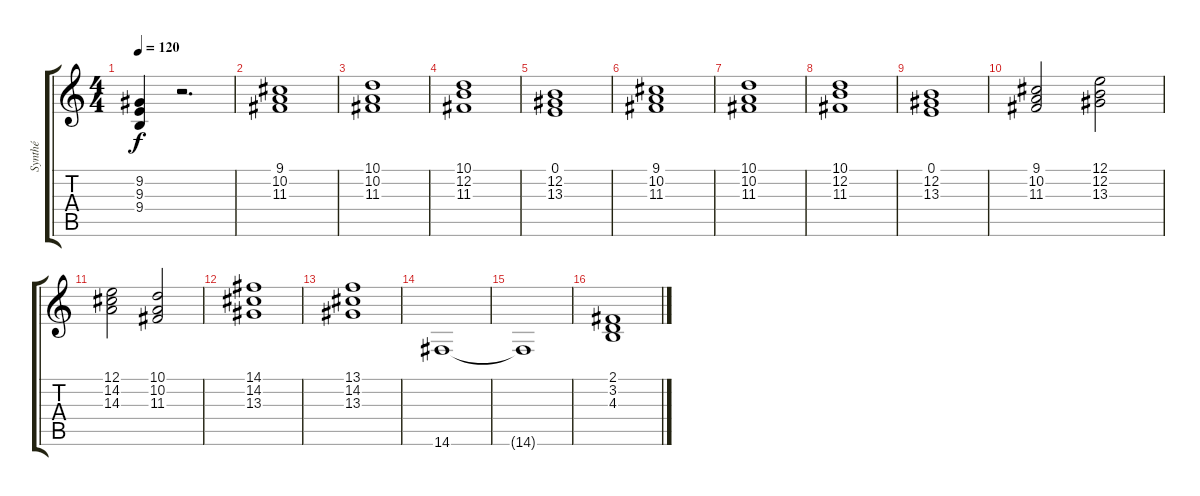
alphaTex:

\track ("Synthé" "Synthé") {instrument synthstrings1}
\staff {score tabs}
\tuning (E4 B3 G3 D3 A2 E2) {hide}
\ts (4 4)
\tempo 120
\clef g2
\ks c
(9.2{t} 9.3{t} 9.4{t}).4{dy f} r.2{d} |
(9.1 10.2 11.3).1 |
(10.1 10.2 11.3).1 |
(10.1 12.2 11.3).1 |
(0.1 12.2 13.3).1 |
(9.1 10.2 11.3).1 |
(10.1 10.2 11.3).1 |
(10.1 12.2 11.3).1 |
(0.1 12.2 13.3).1 |
(9.1 10.2 11.3).2 (12.1 12.2 13.3).2 |
(12.1 14.2 14.3).2 (10.1 10.2 11.3).2 |
(14.1 14.2 13.3).1 |
(13.1 14.2 13.3).1 |
14.6.1 |
14.6{t}.1 |
(2.1 3.2 4.3).1
